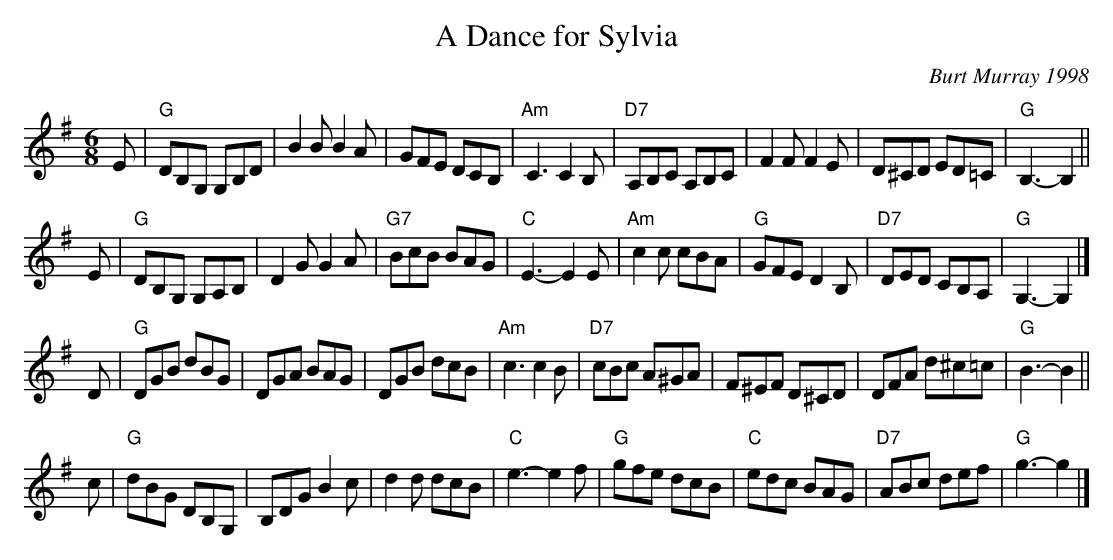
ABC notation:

X:1
T: A Dance for Sylvia
C: Burt Murray 1998
M: 6/8
L: 1/8
K: G
E \
| "G"DB,G, G,B,D \
| B2B B2A \
| GFE DCB, \
| "Am"C3 C2B, \
| "D7"A,B,C A,B,C \
| F2F F2E \
| D^CD ED=C \
| "G"B,3- B,2 ||
E \
| "G"DB,G, G,A,B, \
| D2G G2A \
| "G7"BcB BAG \
| "C"E3- E2E \
| "Am"c2c cBA \
| "G"GFE D2B, \
| "D7"DED CB,A, \
| "G"G,3- G,2 |]
D \
| "G"DGB dBG \
| DGA BAG \
| DGB dcB \
| "Am"c3 c2B \
| "D7"cBc A^GA \
| F^EF D^CD \
| DFA d^c=c \
| "G"B3- B2 ||
c \
| "G"dBG DB,G, \
| B,DG B2c \
| d2d dcB \
| "C"e3- e2f \
| "G"gfe dcB \
| "C"edc BAG \
| "D7"ABc def \
| "G"g3- g2 |]
